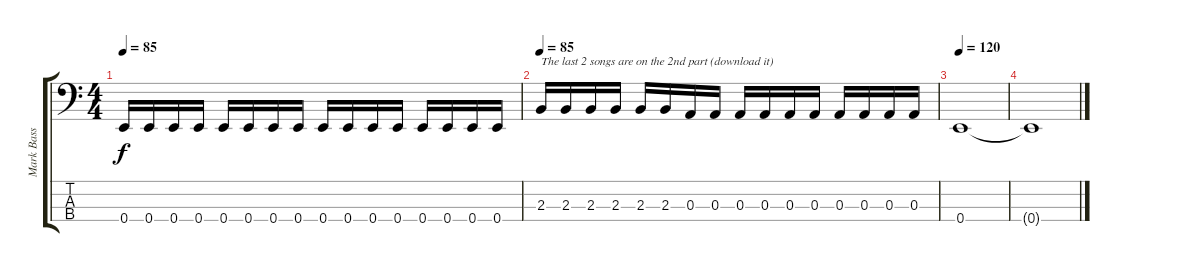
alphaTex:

\track ("Mark Bass" "Mark Bass") {instrument electricbasspick}
\staff {score tabs}
\tuning (G2 D2 A1 E1) {hide}
\ts (4 4)
\tempo 85
\clef f4
\ks c
0.4.16{dy f} 0.4.16 0.4.16 0.4.16 0.4.16 0.4.16 0.4.16 0.4.16 0.4.16 0.4.16 0.4.16 0.4.16 0.4.16 0.4.16 0.4.16 0.4.16 |
\tempo 85
2.3.16{txt "The last 2 songs are on the 2nd part (download it)"} 2.3.16 2.3.16 2.3.16 2.3.16 2.3.16 0.3.16 0.3.16 0.3.16 0.3.16 0.3.16 0.3.16 0.3.16 0.3.16 0.3.16 0.3.16 |
\tempo 120
0.4.1{volume 0} |
0.4{t}.1
